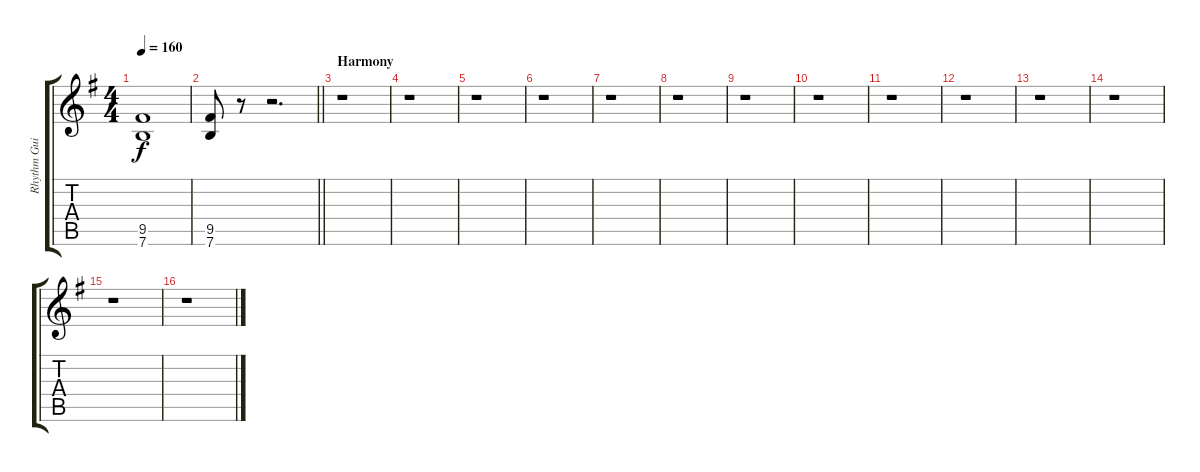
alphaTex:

\track ("Rhythm Guitar 2: Niklas Dahlin" "Rhythm Gui") {instrument distortionguitar}
\staff {score tabs}
\tuning (E4 B3 G3 D3 A2 E2) {hide}
\ts (4 4)
\tempo 160
\clef g2
\ks eminor
(9.5 7.6).1{dy f} |
\barLineRight lightlight
(9.5 7.6).8 r.8 r.2{d} |
\section ("" "Harmony")
r.1 |
r.1 |
r.1 |
r.1 |
r.1 |
r.1 |
r.1 |
r.1 |
r.1 |
r.1 |
r.1 |
r.1 |
r.1 |
r.1
